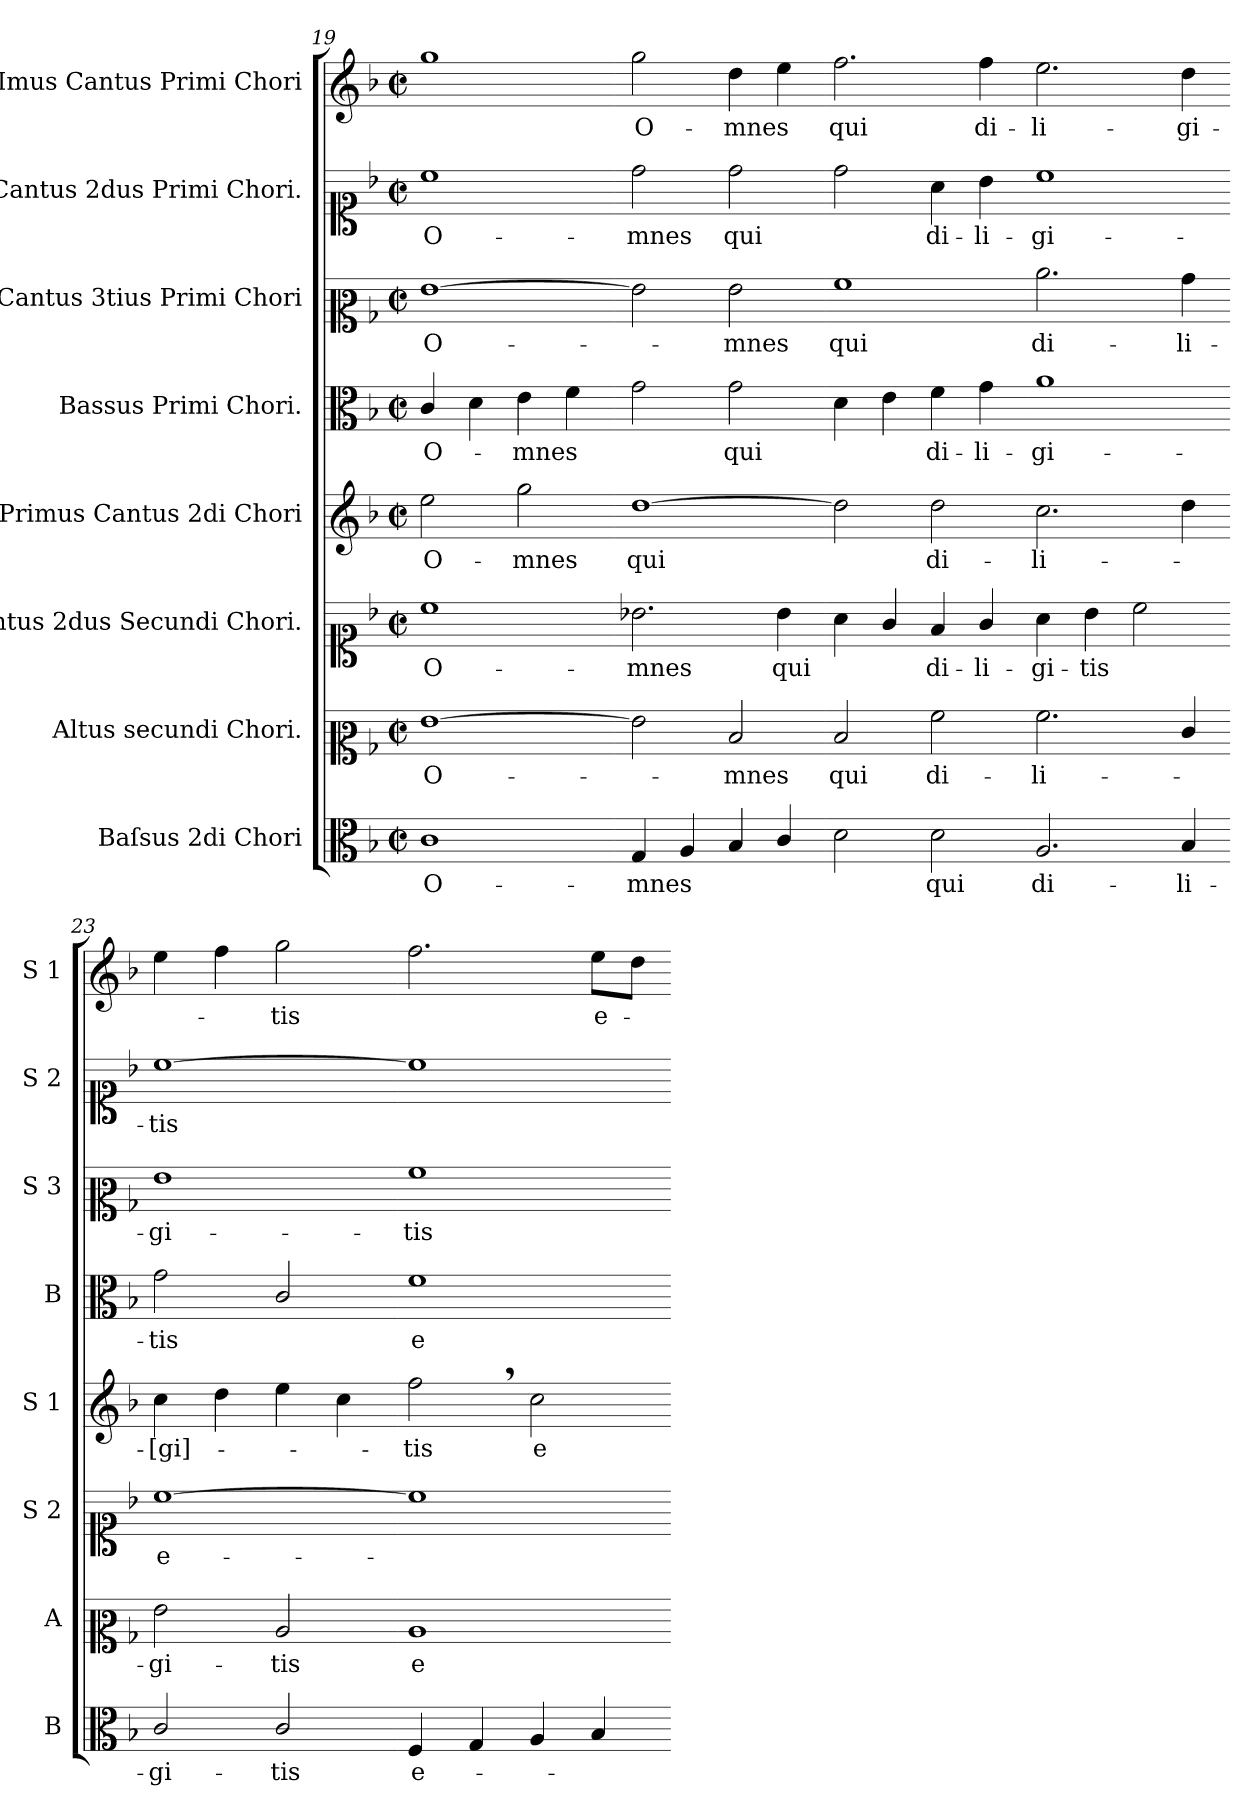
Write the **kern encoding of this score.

**kern	**text	**kern	**text	**kern	**text	**kern	**text	**kern	**text	**kern	**text	**kern	**text	**kern	**text
*part8	*part8	*part7	*part7	*part6	*part6	*part5	*part5	*part4	*part4	*part3	*part3	*part2	*part2	*part1	*part1
*staff8	*staff8	*staff7	*staff7	*staff6	*staff6	*staff5	*staff5	*staff4	*staff4	*staff3	*staff3	*staff2	*staff2	*staff1	*staff1
*I"Baſsus 2di Chori	*	*I"Altus secundi Chori.	*	*I"Cantus 2dus Secundi Chori.	*	*I"Primus Cantus 2di Chori	*	*I"Bassus Primi Chori.	*	*I"Cantus 3tius Primi Chori	*	*I"Cantus 2dus Primi Chori.	*	*I"Imus Cantus Primi Chori	*
*I'B	*	*I'A	*	*I'S 2	*	*I'S 1	*	*I'B	*	*I'S 3	*	*I'S 2	*	*I'S 1	*
*clefC3	*	*clefC2	*	*clefC1	*	*clefG2	*	*clefC3	*	*clefC2	*	*clefC1	*	*clefG2	*
*k[b-]	*	*k[b-]	*	*k[b-]	*	*k[b-]	*	*k[b-]	*	*k[b-]	*	*k[b-]	*	*k[b-]	*
*F:	*	*F:	*	*F:	*	*F:	*	*F:	*	*F:	*	*F:	*	*F:	*
*M2/2	*	*M2/2	*	*M2/2	*	*M2/2	*	*M2/2	*	*M2/2	*	*M2/2	*	*M2/2	*
*met(c|)	*	*met(c|)	*	*met(c|)	*	*met(c|)	*	*met(c|)	*	*met(c|)	*	*met(c|)	*	*met(c|)	*
=19	=19	=19	=19	=19	=19	=19	=19	=19	=19	=19	=19	=19	=19	=19	=19
1c	O-	[1g	O-	1cc	O-	2ee\	O-	4c/	O-	[1g	O-	1cc	O-	1gg	.
.	.	.	.	.	.	.	.	4d\	.	.	.	.	.	.	.
.	.	.	.	.	.	2gg\	-mnes	4e\	-mnes	.	.	.	.	.	.
.	.	.	.	.	.	.	.	4f\	.	.	.	.	.	.	.
=20-	=20-	=20-	=20-	=20-	=20-	=20-	=20-	=20-	=20-	=20-	=20-	=20-	=20-	=20-	=20-
4G/	-mnes	2g]	.	2.b-X\	-mnes	[1dd	qui	2g\	.	2g]	.	2dd\	-mnes	2gg\	O-
4A/	.	.	.	.	.	.	.	.	.	.	.	.	.	.	.
4B-/	.	2d/	-mnes	.	.	.	.	2g\	qui	2g\	-mnes	2dd\	qui	4dd\	-mnes
4c/	.	.	.	4b-\	qui	.	.	.	.	.	.	.	.	4ee\	.
=21-	=21-	=21-	=21-	=21-	=21-	=21-	=21-	=21-	=21-	=21-	=21-	=21-	=21-	=21-	=21-
2d\	.	2d/	qui	4a\	.	2dd]	.	4d\	.	1a	qui	2dd\	.	2.ff\	qui
.	.	.	.	4g/	.	.	.	4e\	.	.	.	.	.	.	.
2d\	qui	2a\	di-	4f/	di-	2dd\	di-	4f\	di-	.	.	4a\	di-	.	.
.	.	.	.	4g/	-li-	.	.	4g\	-li-	.	.	4b-\	-li-	4ff\	di-
=22-	=22-	=22-	=22-	=22-	=22-	=22-	=22-	=22-	=22-	=22-	=22-	=22-	=22-	=22-	=22-
2.A/	di-	2.a\	-li-	4a\	-gi-	2.cc\	-li-	1a	-gi-	2.cc\	di-	1cc	-gi-	2.ee\	-li-
.	.	.	.	4b-\	-tis	.	.	.	.	.	.	.	.	.	.
.	.	.	.	2cc\	.	.	.	.	.	.	.	.	.	.	.
4B-/	-li-	4e/	.	.	.	4dd\	.	.	.	4b-\	-li-	.	.	4dd\	-gi-
=23-	=23-	=23-	=23-	=23-	=23-	=23-	=23-	=23-	=23-	=23-	=23-	=23-	=23-	=23-	=23-
2c/	-gi-	2g\	-gi-	[1cc	e-	4cc\	-[gi]-	2g\	-tis	1g	-gi-	[1cc	-tis	4ee\	.
.	.	.	.	.	.	4dd\	.	.	.	.	.	.	.	4ff\	.
2c/	-tis	2c/	-tis	.	.	4ee\	.	2c/	.	.	.	.	.	2gg\	-tis
.	.	.	.	.	.	4cc\	.	.	.	.	.	.	.	.	.
=24-	=24-	=24-	=24-	=24-	=24-	=24-	=24-	=24-	=24-	=24-	=24-	=24-	=24-	=24-	=24-
4F/	e-	1c	e-	1cc]	.	2ff,\	-tis	1f	e-	1a	-tis	1cc]	.	2.ff\	.
4G/	.	.	.	.	.	.	.	.	.	.	.	.	.	.	.
4A/	.	.	.	.	.	2cc\	e-	.	.	.	.	.	.	.	.
4B-/	.	.	.	.	.	.	.	.	.	.	.	.	.	8ee\L	e-
.	.	.	.	.	.	.	.	.	.	.	.	.	.	8dd\J	.
=-	=-	=-	=-	=-	=-	=-	=-	=-	=-	=-	=-	=-	=-	=-	=-
*-	*-	*-	*-	*-	*-	*-	*-	*-	*-	*-	*-	*-	*-	*-	*-
